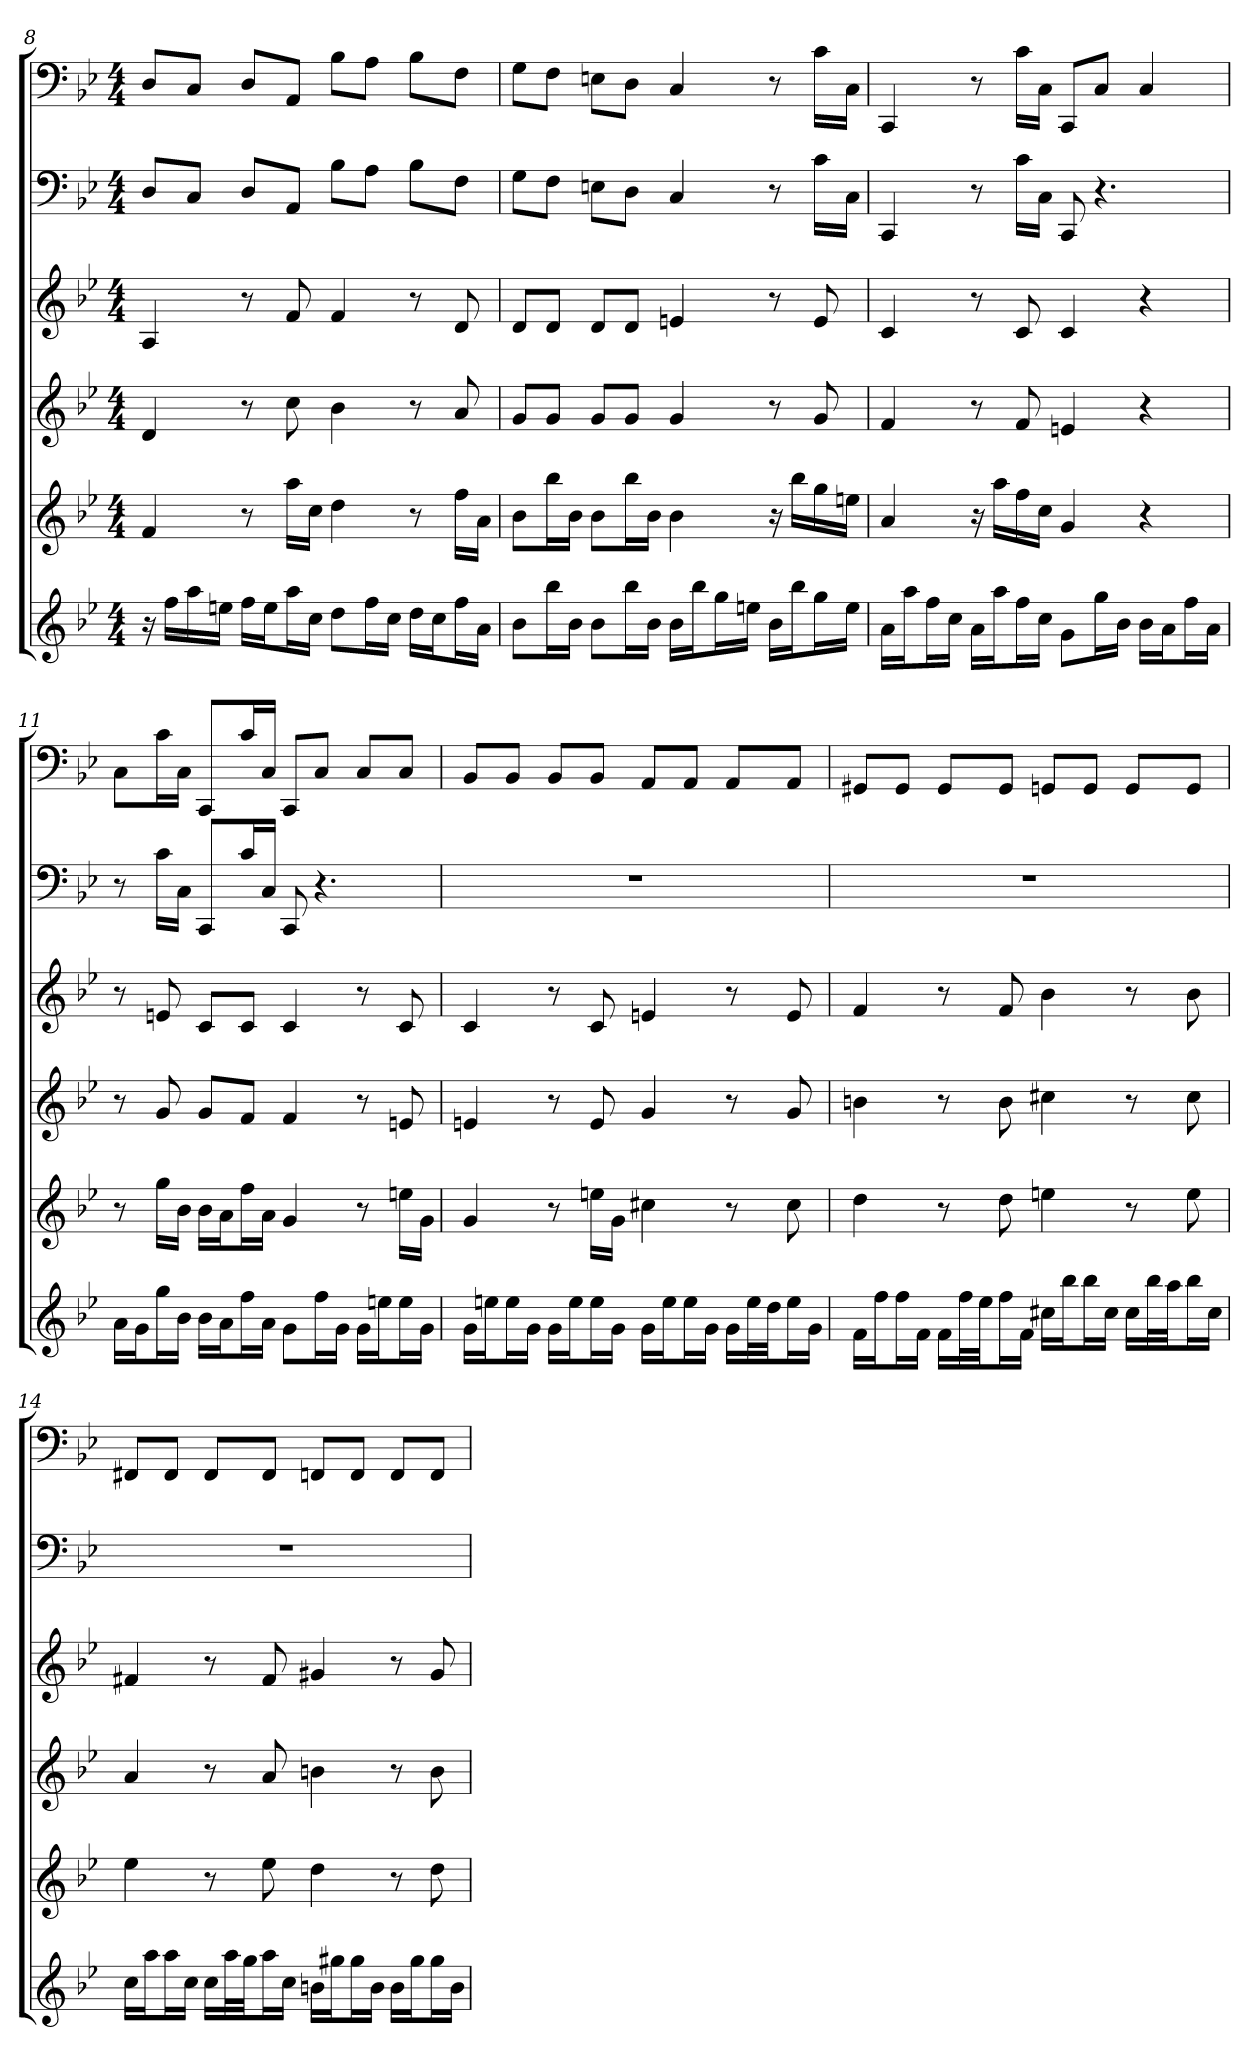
**kern	**kern	**kern	**kern	**kern	**kern
*part6	*part5	*part4	*part3	*part2	*part1
*staff6	*staff5	*staff4	*staff3	*staff2	*staff1
*k[b-e-]	*k[b-e-]	*k[b-e-]	*k[b-e-]	*k[b-e-]	*k[b-e-]
*B-:	*B-:	*B-:	*B-:	*B-:	*B-:
*M4/4	*M4/4	*M4/4	*M4/4	*M4/4	*M4/4
=8	=8	=8	=8	=8	=8
16r	4f	4d	4A	8DL	8DL
16ffLL	.	.	.	.	.
16aa	.	.	.	8CJ	8CJ
16eenJJ	.	.	.	.	.
16ffLL	8r	8r	8r	8DL	8DL
16eeJ	.	.	.	.	.
16aaL	16aaLL	8cc	8f	8AAJ	8AAJ
16ccJJ	16ccJJ	.	.	.	.
8ddL	4dd	4b-	4f	8B-L	8B-L
16ffL	.	.	.	8AJ	8AJ
16ccJJ	.	.	.	.	.
16ddLL	8r	8r	8r	8B-L	8B-L
16ccJ	.	.	.	.	.
16ffL	16ffLL	8a	8d	8FJ	8FJ
16aJJ	16aJJ	.	.	.	.
=9	=9	=9	=9	=9	=9
8b-L	8b-L	8gL	8dL	8GL	8GL
16bb-L	16bb-L	8gJ	8dJ	8FJ	8FJ
16b-JJ	16b-JJ	.	.	.	.
8b-L	8b-L	8gL	8dL	8EnL	8EnL
16bb-L	16bb-L	8gJ	8dJ	8DJ	8DJ
16b-JJ	16b-JJ	.	.	.	.
16b-LL	4b-	4g	4en	4C	4C
16bb-J	.	.	.	.	.
16ggL	.	.	.	.	.
16eenJJ	.	.	.	.	.
16b-LL	16r	8r	8r	8r	8r
16bb-J	16bb-LL	.	.	.	.
16ggL	16gg	8g	8e	16cLL	16cLL
16eeJJ	16eenJJ	.	.	16CJJ	16CJJ
=10	=10	=10	=10	=10	=10
16aLL	4a	4f	4c	4CC	4CC
16aaJ	.	.	.	.	.
16ffL	.	.	.	.	.
16ccJJ	.	.	.	.	.
16aLL	16r	8r	8r	8r	8r
16aaJ	16aaLL	.	.	.	.
16ffL	16ff	8f	8c	16cLL	16cLL
16ccJJ	16ccJJ	.	.	16CJJ	16CJJ
8gL	4g	4en	4c	8CC	8CCL
16ggL	.	.	.	4.r	8CJ
16b-JJ	.	.	.	.	.
16b-LL	4r	4r	4r	.	4C
16aJ	.	.	.	.	.
16ffL	.	.	.	.	.
16aJJ	.	.	.	.	.
=11	=11	=11	=11	=11	=11
16aLL	8r	8r	8r	8r	8CL
16gJ	.	.	.	.	.
16ggL	16ggLL	8g	8en	16cLL	16cL
16b-JJ	16b-JJ	.	.	16CJJ	16CJJ
16b-LL	16b-LL	8gL	8cL	8CCL	8CCL
16aJ	16aJ	.	.	.	.
16ffL	16ffL	8fJ	8cJ	16cL	16cL
16aJJ	16aJJ	.	.	16CJJ	16CJJ
8gL	4g	4f	4c	8CC	8CCL
16ffL	.	.	.	4.r	8CJ
16gJJ	.	.	.	.	.
16gLL	8r	8r	8r	.	8CL
16eenJ	.	.	.	.	.
16eeL	16eenLL	8en	8c	.	8CJ
16gJJ	16gJJ	.	.	.	.
=12	=12	=12	=12	=12	=12
16gLL	4g	4en	4c	1r	8BB-L
16eenJ	.	.	.	.	.
16eeL	.	.	.	.	8BB-J
16gJJ	.	.	.	.	.
16gLL	8r	8r	8r	.	8BB-L
16eeJ	.	.	.	.	.
16eeL	16eenLL	8e	8c	.	8BB-J
16gJJ	16gJJ	.	.	.	.
16gLL	4cc#X	4g	4en	.	8AAL
16eeJ	.	.	.	.	.
16eeL	.	.	.	.	8AAJ
16gJJ	.	.	.	.	.
16gLL	8r	8r	8r	.	8AAL
32eeL	.	.	.	.	.
32ddJJ	.	.	.	.	.
16eeL	8cc#	8g	8e	.	8AAJ
16gJJ	.	.	.	.	.
=13	=13	=13	=13	=13	=13
16fLL	4dd	4bn	4f	1r	8GG#XL
16ffJ	.	.	.	.	.
16ffL	.	.	.	.	8GG#J
16fJJ	.	.	.	.	.
16fLL	8r	8r	8r	.	8GG#L
32ffL	.	.	.	.	.
32ee-JJ	.	.	.	.	.
16ffL	8dd	8b	8f	.	8GG#J
16fJJ	.	.	.	.	.
16cc#XLL	4een	4cc#X	4b-	.	8GGnL
16bb-J	.	.	.	.	.
16bb-L	.	.	.	.	8GGJ
16cc#JJ	.	.	.	.	.
16cc#LL	8r	8r	8r	.	8GGL
32bb-L	.	.	.	.	.
32aaJJ	.	.	.	.	.
16bb-L	8ee	8cc#	8b-	.	8GGJ
16cc#JJ	.	.	.	.	.
=14	=14	=14	=14	=14	=14
16ccLL	4ee-	4a	4f#X	1r	8FF#XL
16aaJ	.	.	.	.	.
16aaL	.	.	.	.	8FF#J
16ccJJ	.	.	.	.	.
16ccLL	8r	8r	8r	.	8FF#L
32aaL	.	.	.	.	.
32ggJJ	.	.	.	.	.
16aaL	8ee-	8a	8f#	.	8FF#J
16ccJJ	.	.	.	.	.
16bnLL	4dd	4bn	4g#X	.	8FFnL
16gg#XJ	.	.	.	.	.
16gg#L	.	.	.	.	8FFJ
16bJJ	.	.	.	.	.
16bLL	8r	8r	8r	.	8FFL
16gg#J	.	.	.	.	.
16gg#L	8dd	8b	8g#	.	8FFJ
16bJJ	.	.	.	.	.
=	=	=	=	=	=
*-	*-	*-	*-	*-	*-
